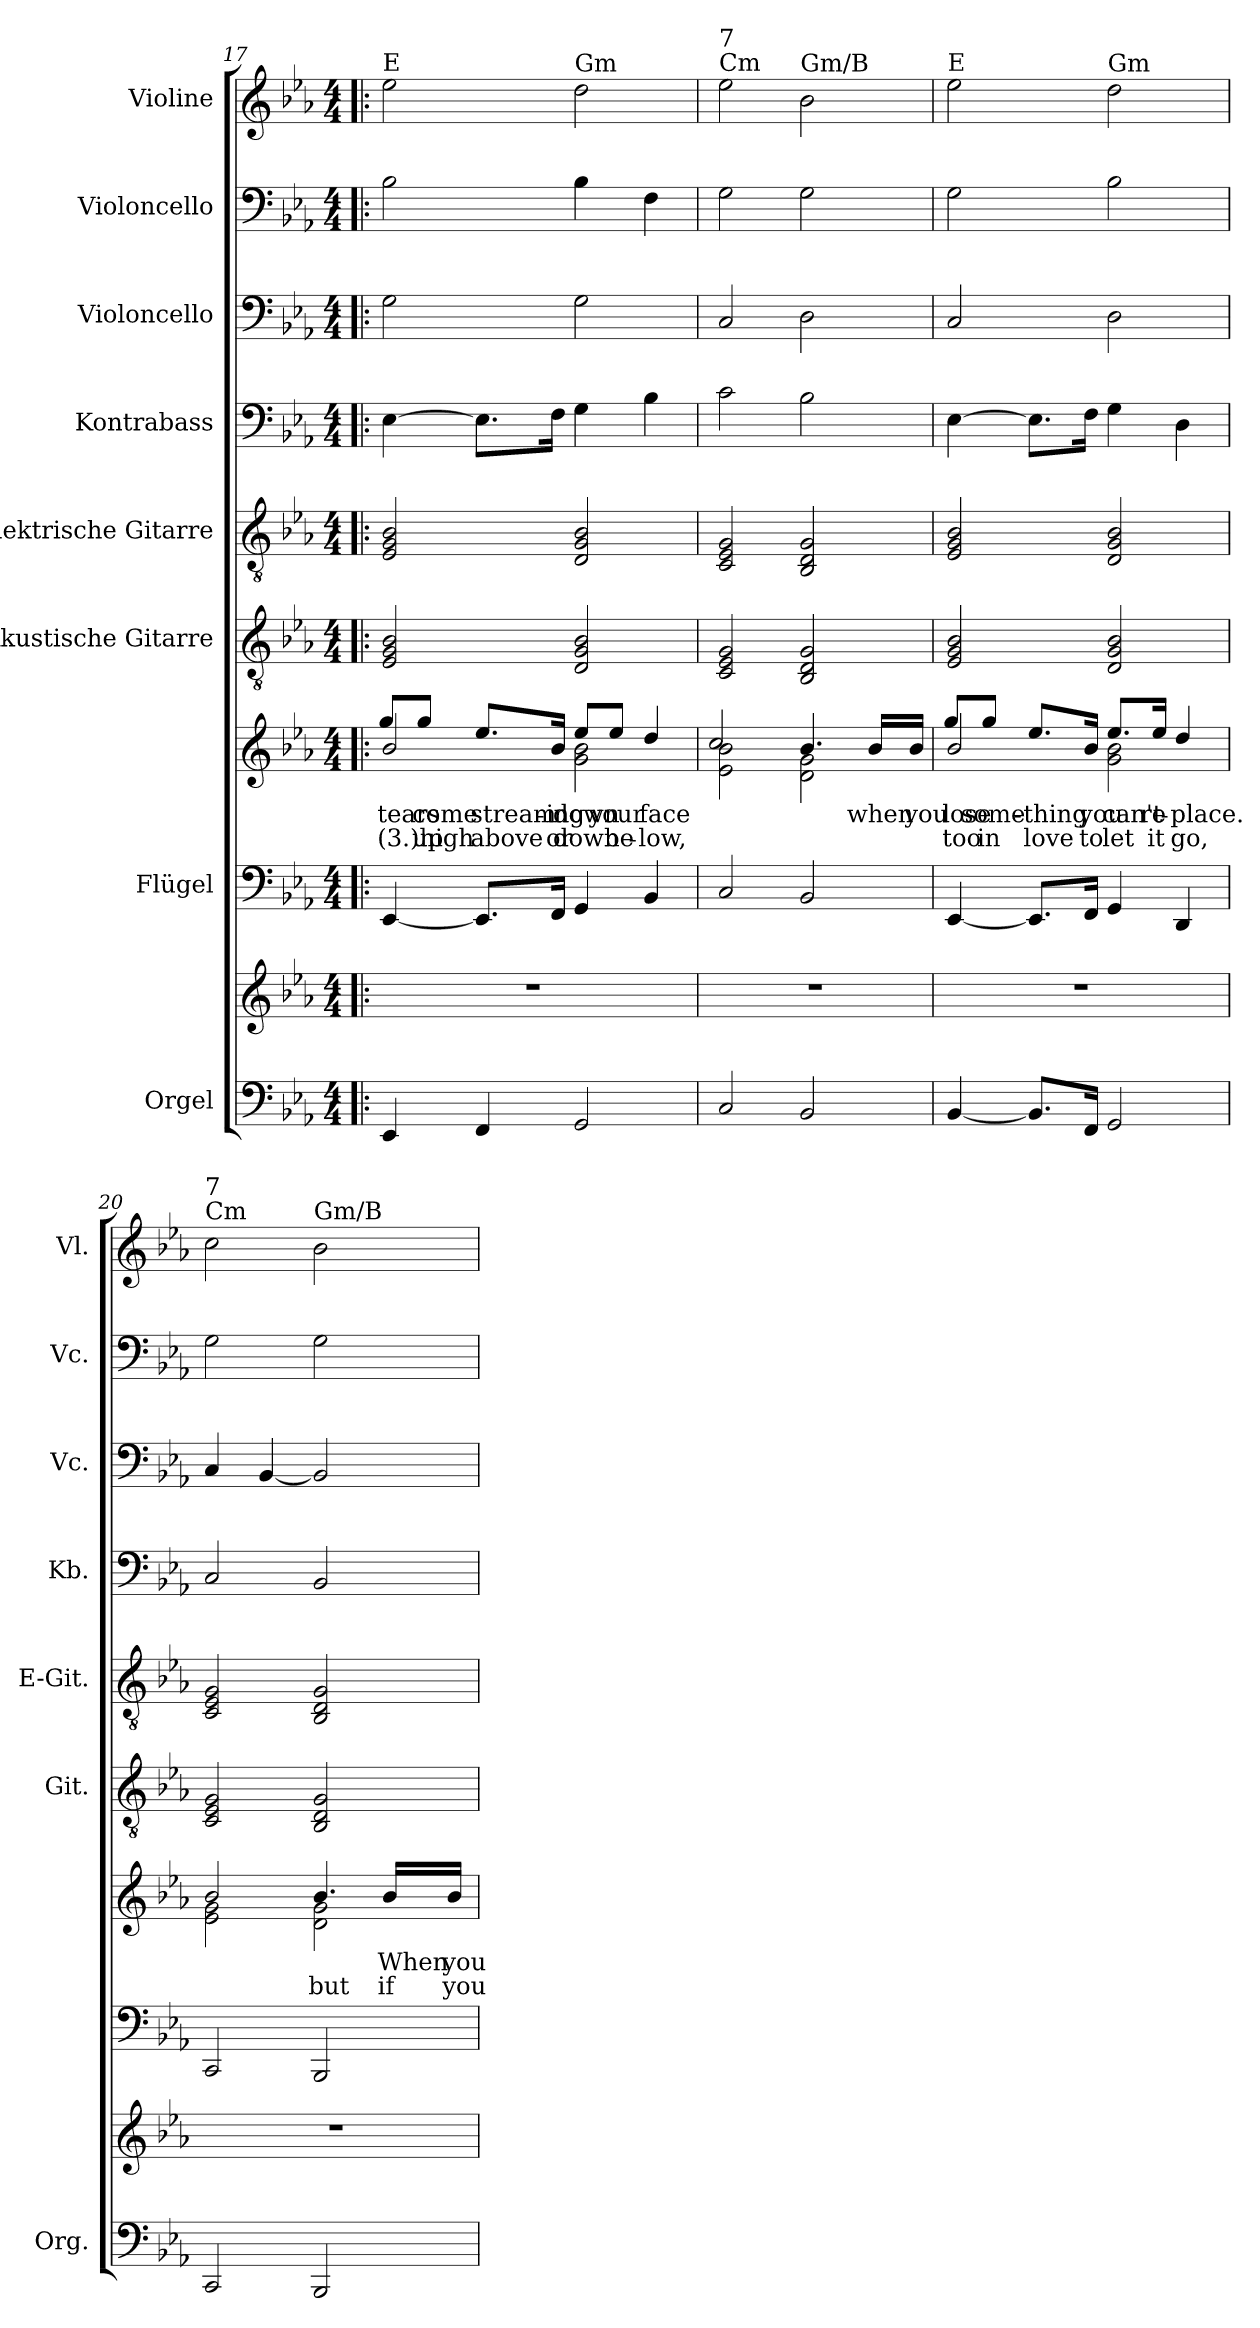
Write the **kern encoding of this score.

**kern	**kern	**kern	**kern	**text	**text	**kern	**kern	**kern	**kern	**kern	**kern
*part8	*part8	*part7	*part7	*part7	*part7	*part6	*part5	*part4	*part3	*part2	*part1
*staff10	*staff9	*staff8	*staff7	*staff7	*staff7	*staff6	*staff5	*staff4	*staff3	*staff2	*staff1
*I"Orgel	*	*I"Flügel	*	*	*	*I"Akustische Gitarre	*I"Elektrische Gitarre	*I"Kontrabass	*I"Violoncello	*I"Violoncello	*I"Violine
*I'Org.	*	*	*	*	*	*I'Git.	*I'E-Git.	*I'Kb.	*I'Vc.	*I'Vc.	*I'Vl.
*clefF4	*clefG2	*clefF4	*clefG2	*	*	*clefGv2	*clefGv2	*clefF4	*clefF4	*clefF4	*clefG2
*	*	*	*	*	*	*	*	*ITrd7c12	*	*	*
*k[b-e-a-]	*k[b-e-a-]	*k[b-e-a-]	*k[b-e-a-]	*	*	*k[b-e-a-]	*k[b-e-a-]	*k[b-e-a-]	*k[b-e-a-]	*k[b-e-a-]	*k[b-e-a-]
*M4/4	*M4/4	*M4/4	*M4/4	*	*	*M4/4	*M4/4	*M4/4	*M4/4	*M4/4	*M4/4
=17!|:	=17!|:	=17!|:	=17!|:	=17!|:	=17!|:	=17!|:	=17!|:	=17!|:	=17!|:	=17!|:	=17!|:
*	*	*	*^	*	*	*	*	*	*	*	*
!	!	!	!	!	!	!	!	!	!	!	!	!LO:TX:a:t=E
4EE-/	1r	[4EE-/	2b-/	8gg/L	tears	(3.)high	2E-/ 2G/ 2B-/	2E-/ 2G/ 2B-/	[4EE-\	2G\	2B-\	2ee-\
.	.	.	.	8gg/J	come	up	.	.	.	.	.	.
4FF/	.	8.EE-/L]	.	8.ee-/L	stream-	above	.	.	8.EE-\L]	.	.	.
.	.	16FF/Jk	.	16b-/Jk	-ing	or	.	.	16FF\Jk	.	.	.
!	!	!	!	!	!	!	!	!	!	!	!	!LO:TX:a:t=Gm
2GG/	.	4GG/	2g\ 2b-\	8ee-/L	down	down	2D/ 2G/ 2B-/	2D/ 2G/ 2B-/	4GG\	2G\	4B-\	2dd\
.	.	.	.	8ee-/J	your	be-	.	.	.	.	.	.
.	.	4BB-/	.	4dd/	face	-low,	.	.	4BB-\	.	4F\	.
=18	=18	=18	=18	=18	=18	=18	=18	=18	=18	=18	=18	=18
!	!	!	!	!	!	!	!	!	!	!	!	!LO:TX:a:t=Cm
!	!	!	!	!	!	!	!	!	!	!	!	!LO:TX:a:t=7
2C/	1r	2C/	2e-\ 2b-\	2cc/	.	.	2C/ 2E-/ 2G/	2C/ 2E-/ 2G/	2C\	2C/	2G\	2ee-\
!	!	!	!	!	!	!	!	!	!	!	!	!LO:TX:a:t=Gm/B
2BB-/	.	2BB-/	2d\ 2g\	4.b-/	.	.	2BB-/ 2D/ 2G/	2BB-/ 2D/ 2G/	2BB-\	2D\	2G\	2b-\
.	.	.	.	16b-/LL	when	.	.	.	.	.	.	.
.	.	.	.	16b-/JJ	you	.	.	.	.	.	.	.
!!LO:PB:g=z
=19	=19	=19	=19	=19	=19	=19	=19	=19	=19	=19	=19	=19
!	!	!	!	!	!	!	!	!	!	!	!	!LO:TX:a:t=E
[4BB-/	1r	[4EE-/	2b-/	8gg/L	lose	too	2E-/ 2G/ 2B-/	2E-/ 2G/ 2B-/	[4EE-\	2C/	2G\	2ee-\
.	.	.	.	8gg/J	some-	in	.	.	.	.	.	.
8.BB-/L]	.	8.EE-/L]	.	8.ee-/L	-thing	love	.	.	8.EE-\L]	.	.	.
16FF/Jk	.	16FF/Jk	.	16b-/Jk	you	to	.	.	16FF\Jk	.	.	.
!	!	!	!	!	!	!	!	!	!	!	!	!LO:TX:a:t=Gm
2GG/	.	4GG/	2g\ 2b-\	8.ee-/L	can't	let	2D/ 2G/ 2B-/	2D/ 2G/ 2B-/	4GG\	2D\	2B-\	2dd\
.	.	.	.	16ee-/Jk	re-	it	.	.	.	.	.	.
.	.	4DD/	.	4dd/	-place.	go,	.	.	4DD\	.	.	.
=20	=20	=20	=20	=20	=20	=20	=20	=20	=20	=20	=20	=20
!	!	!	!	!	!	!	!	!	!	!	!	!LO:TX:a:t=Cm
!	!	!	!	!	!	!	!	!	!	!	!	!LO:TX:a:t=7
2CC/	1r	2CC/	2e-\ 2g\	2b-/	.	.	2C/ 2E-/ 2G/	2C/ 2E-/ 2G/	2CC/	4C/	2G\	2cc\
.	.	.	.	.	.	.	.	.	.	[4BB-/	.	.
!	!	!	!	!	!	!	!	!	!	!	!	!LO:TX:a:t=Gm/B
2BBB-/	.	2BBB-/	2d\ 2g\	4.b-/	.	but	2BB-/ 2D/ 2G/	2BB-/ 2D/ 2G/	2BBB-/	2BB-/]	2G\	2b-\
.	.	.	.	16b-/LL	When	if	.	.	.	.	.	.
.	.	.	.	16b-/JJ	you	you	.	.	.	.	.	.
*	*	*	*v	*v	*	*	*	*	*	*	*	*
=	=	=	=	=	=	=	=	=	=	=	=
*-	*-	*-	*-	*-	*-	*-	*-	*-	*-	*-	*-
